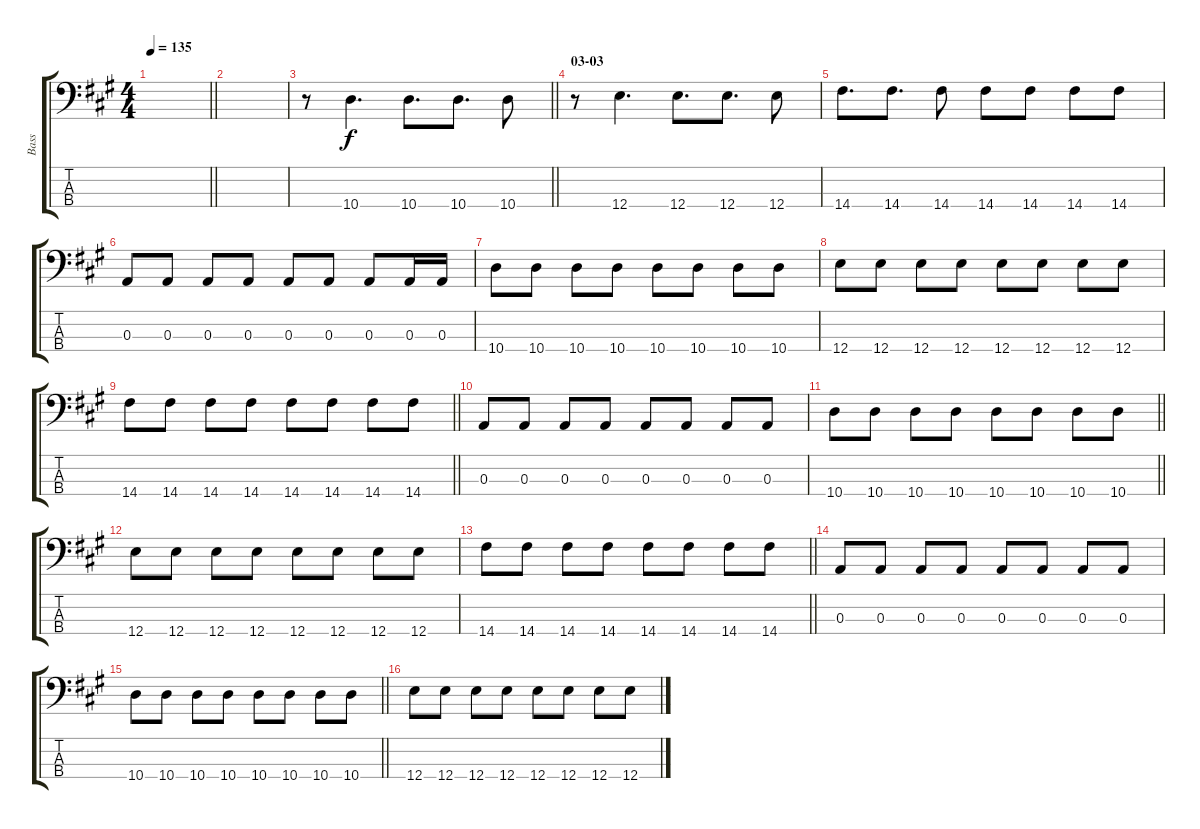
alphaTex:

\track ("Bass" "Bass") {instrument electricbassfinger}
\staff {score tabs}
\tuning (G2 D2 A1 E1) {hide}
\ts (4 4)
\tempo 135
\clef f4
\barLineRight lightlight
\ks a
|
|
\barLineRight lightlight
r.8 10.4.4{d} 10.4.8{d} 10.4.8{d} 10.4.8 |
\section ("" "03-03")
r.8 12.4.4{d} 12.4.8{d} 12.4.8{d} 12.4.8 |
14.4.8{d} 14.4.8{d} 14.4.8 14.4.8 14.4.8 14.4.8 14.4.8 |
0.3.8 0.3.8 0.3.8 0.3.8 0.3.8 0.3.8 0.3.8 0.3.16 0.3.16 |
10.4.8 10.4.8 10.4.8 10.4.8 10.4.8 10.4.8 10.4.8 10.4.8 |
12.4.8 12.4.8 12.4.8 12.4.8 12.4.8 12.4.8 12.4.8 12.4.8 |
\barLineRight lightlight
14.4.8 14.4.8 14.4.8 14.4.8 14.4.8 14.4.8 14.4.8 14.4.8 |
0.3.8 0.3.8 0.3.8 0.3.8 0.3.8 0.3.8 0.3.8 0.3.8 |
\barLineRight lightlight
10.4.8 10.4.8 10.4.8 10.4.8 10.4.8 10.4.8 10.4.8 10.4.8 |
12.4.8 12.4.8 12.4.8 12.4.8 12.4.8 12.4.8 12.4.8 12.4.8 |
\barLineRight lightlight
14.4.8 14.4.8 14.4.8 14.4.8 14.4.8 14.4.8 14.4.8 14.4.8 |
0.3.8 0.3.8 0.3.8 0.3.8 0.3.8 0.3.8 0.3.8 0.3.8 |
\barLineRight lightlight
10.4.8 10.4.8 10.4.8 10.4.8 10.4.8 10.4.8 10.4.8 10.4.8 |
12.4.8 12.4.8 12.4.8 12.4.8 12.4.8 12.4.8 12.4.8 12.4.8
